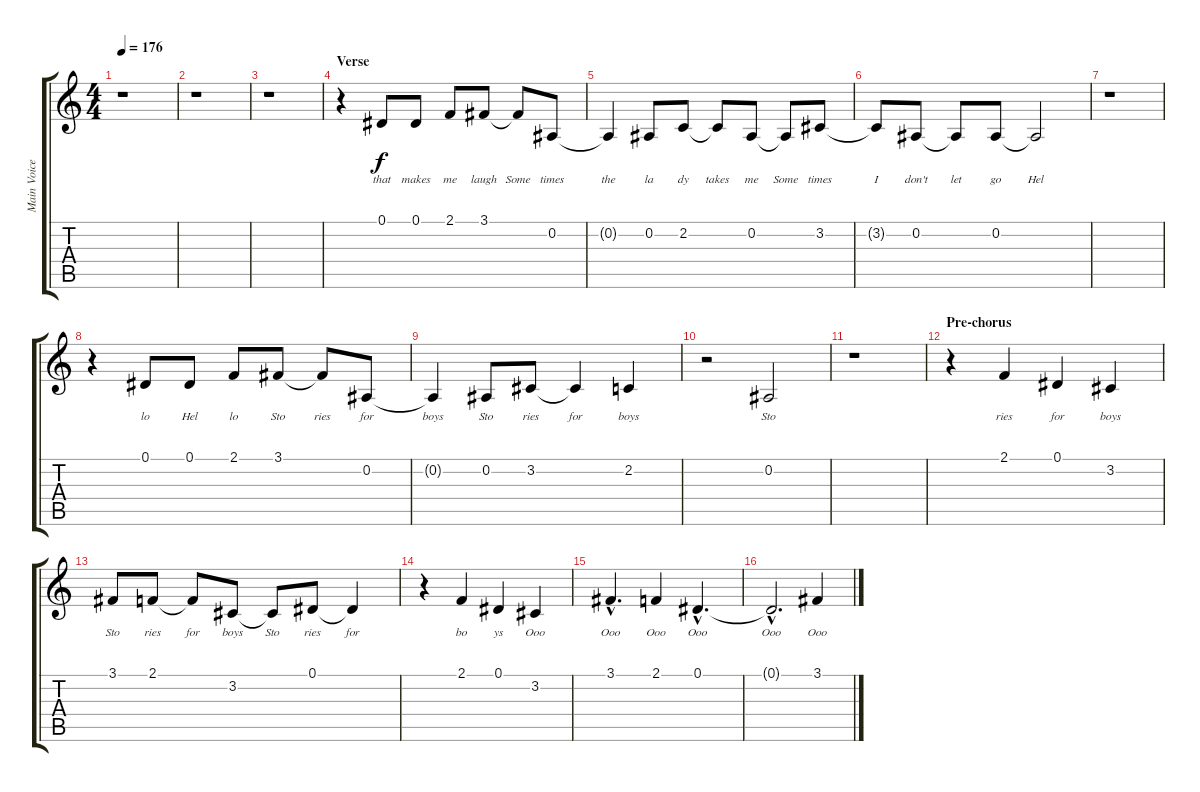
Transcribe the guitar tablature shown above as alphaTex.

\track ("Main Voice ----- Bono" "Main Voice") {instrument altosax}
\staff {score tabs}
\tuning (Eb4 Bb3 Gb3 Db3 Ab2 Eb2) {hide}
\ts (4 4)
\tempo 176
\clef g2
\ks c
r.1{dy f} |
r.1 |
r.1 |
\section ("" "Verse")
r.4 0.1.8{lyrics (0 "that") lyrics (1 "") lyrics (2 "") lyrics (3 "") lyrics (4 "")} 0.1.8{lyrics (0 "makes") lyrics (1 "") lyrics (2 "") lyrics (3 "") lyrics (4 "")} 2.1.8{lyrics (0 "me") lyrics (1 "") lyrics (2 "") lyrics (3 "") lyrics (4 "")} 3.1.8{lyrics (0 "laugh") lyrics (1 "") lyrics (2 "") lyrics (3 "") lyrics (4 "")} 3.1{t}.8{lyrics (0 "Some") lyrics (1 "") lyrics (2 "") lyrics (3 "") lyrics (4 "")} 0.2.8{lyrics (0 "times") lyrics (1 "") lyrics (2 "") lyrics (3 "") lyrics (4 "")} |
0.2{t}.4{lyrics (0 "the") lyrics (1 "") lyrics (2 "") lyrics (3 "") lyrics (4 "")} 0.2.8{lyrics (0 "la") lyrics (1 "") lyrics (2 "") lyrics (3 "") lyrics (4 "")} 2.2.8{lyrics (0 "dy") lyrics (1 "") lyrics (2 "") lyrics (3 "") lyrics (4 "")} 2.2{t}.8{lyrics (0 "takes") lyrics (1 "") lyrics (2 "") lyrics (3 "") lyrics (4 "")} 0.2.8{lyrics (0 "me") lyrics (1 "") lyrics (2 "") lyrics (3 "") lyrics (4 "")} 0.2{t}.8{lyrics (0 "Some") lyrics (1 "") lyrics (2 "") lyrics (3 "") lyrics (4 "")} 3.2.8{lyrics (0 "times") lyrics (1 "") lyrics (2 "") lyrics (3 "") lyrics (4 "")} |
3.2{t}.8{lyrics (0 "I") lyrics (1 "") lyrics (2 "") lyrics (3 "") lyrics (4 "")} 0.2.8{lyrics (0 "don't") lyrics (1 "") lyrics (2 "") lyrics (3 "") lyrics (4 "")} 0.2{t}.8{lyrics (0 "let") lyrics (1 "") lyrics (2 "") lyrics (3 "") lyrics (4 "")} 0.2.8{lyrics (0 "go") lyrics (1 "") lyrics (2 "") lyrics (3 "") lyrics (4 "")} 0.2{t}.2{lyrics (0 "Hel") lyrics (1 "") lyrics (2 "") lyrics (3 "") lyrics (4 "")} |
r.1 |
r.4 0.1.8{lyrics (0 "lo") lyrics (1 "") lyrics (2 "") lyrics (3 "") lyrics (4 "")} 0.1.8{lyrics (0 "Hel") lyrics (1 "") lyrics (2 "") lyrics (3 "") lyrics (4 "")} 2.1.8{lyrics (0 "lo") lyrics (1 "") lyrics (2 "") lyrics (3 "") lyrics (4 "")} 3.1.8{lyrics (0 "Sto") lyrics (1 "") lyrics (2 "") lyrics (3 "") lyrics (4 "")} 3.1{t}.8{lyrics (0 "ries") lyrics (1 "") lyrics (2 "") lyrics (3 "") lyrics (4 "")} 0.2.8{lyrics (0 "for") lyrics (1 "") lyrics (2 "") lyrics (3 "") lyrics (4 "")} |
0.2{t}.4{lyrics (0 "boys") lyrics (1 "") lyrics (2 "") lyrics (3 "") lyrics (4 "")} 0.2.8{lyrics (0 "Sto") lyrics (1 "") lyrics (2 "") lyrics (3 "") lyrics (4 "")} 3.2.8{lyrics (0 "ries") lyrics (1 "") lyrics (2 "") lyrics (3 "") lyrics (4 "")} 3.2{t}.4{lyrics (0 "for") lyrics (1 "") lyrics (2 "") lyrics (3 "") lyrics (4 "")} 2.2.4{lyrics (0 "boys") lyrics (1 "") lyrics (2 "") lyrics (3 "") lyrics (4 "")} |
r.2 0.2.2{lyrics (0 "Sto") lyrics (1 "") lyrics (2 "") lyrics (3 "") lyrics (4 "")} |
r.1 |
\section ("" "Pre-chorus")
r.4 2.1.4{lyrics (0 "ries") lyrics (1 "") lyrics (2 "") lyrics (3 "") lyrics (4 "")} 0.1.4{lyrics (0 "for") lyrics (1 "") lyrics (2 "") lyrics (3 "") lyrics (4 "")} 3.2.4{lyrics (0 "boys") lyrics (1 "") lyrics (2 "") lyrics (3 "") lyrics (4 "")} |
3.1.8{lyrics (0 "Sto") lyrics (1 "") lyrics (2 "") lyrics (3 "") lyrics (4 "")} 2.1.8{lyrics (0 "ries") lyrics (1 "") lyrics (2 "") lyrics (3 "") lyrics (4 "")} 2.1{t}.8{lyrics (0 "for") lyrics (1 "") lyrics (2 "") lyrics (3 "") lyrics (4 "")} 3.2.8{lyrics (0 "boys") lyrics (1 "") lyrics (2 "") lyrics (3 "") lyrics (4 "")} 3.2{t}.8{lyrics (0 "Sto") lyrics (1 "") lyrics (2 "") lyrics (3 "") lyrics (4 "")} 0.1.8{lyrics (0 "ries") lyrics (1 "") lyrics (2 "") lyrics (3 "") lyrics (4 "")} 0.1{t}.4{lyrics (0 "for") lyrics (1 "") lyrics (2 "") lyrics (3 "") lyrics (4 "")} |
r.4 2.1.4{lyrics (0 "bo") lyrics (1 "") lyrics (2 "") lyrics (3 "") lyrics (4 "")} 0.1.4{lyrics (0 "ys") lyrics (1 "") lyrics (2 "") lyrics (3 "") lyrics (4 "")} 3.2.4{lyrics (0 "Ooo") lyrics (1 "") lyrics (2 "") lyrics (3 "") lyrics (4 "")} |
3.1{hac}.4{d lyrics (0 "Ooo") lyrics (1 "") lyrics (2 "") lyrics (3 "") lyrics (4 "")} 2.1.4{lyrics (0 "Ooo") lyrics (1 "") lyrics (2 "") lyrics (3 "") lyrics (4 "")} 0.1{hac}.4{d lyrics (0 "Ooo") lyrics (1 "") lyrics (2 "") lyrics (3 "") lyrics (4 "")} |
0.1{hac t}.2{d lyrics (0 "Ooo") lyrics (1 "") lyrics (2 "") lyrics (3 "") lyrics (4 "")} 3.1.4{lyrics (0 "Ooo") lyrics (1 "") lyrics (2 "") lyrics (3 "") lyrics (4 "")}
